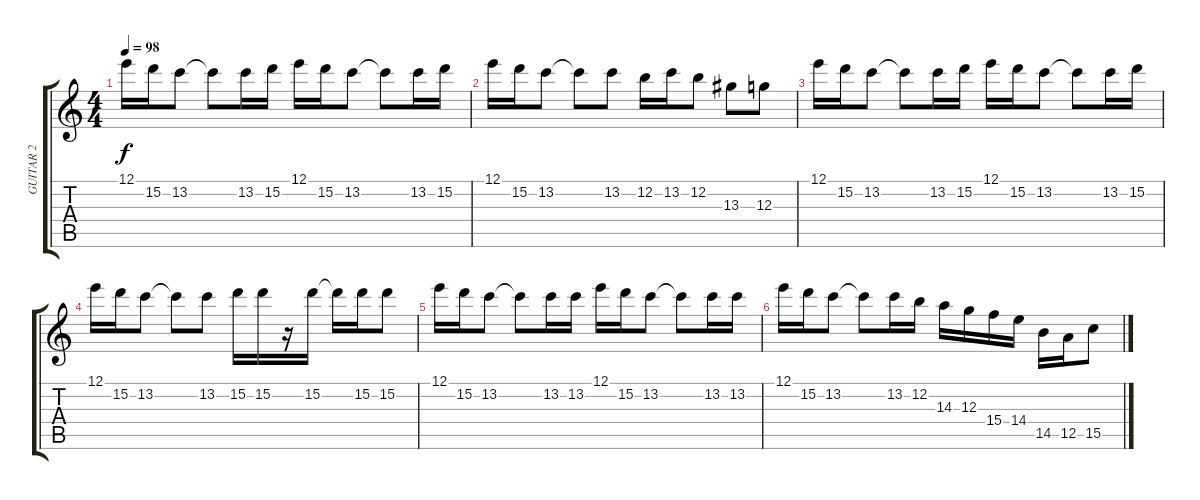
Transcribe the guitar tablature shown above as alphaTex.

\track ("GUITAR 2" "GUITAR 2") {instrument overdrivenguitar}
\staff {score tabs}
\tuning (E4 B3 G3 D3 A2 E2) {hide}
\ts (4 4)
\tempo 98
\clef g2
\ks c
12.1.16{dy f} 15.2.16 13.2.8 13.2{t}.8 13.2.16 15.2.16 12.1.16 15.2.16 13.2.8 13.2{t}.8 13.2.16 15.2.16 |
12.1.16 15.2.16 13.2.8 13.2{t}.8 13.2.8 12.2.16 13.2.16 12.2.8 13.3.8 12.3.8 |
12.1.16 15.2.16 13.2.8 13.2{t}.8 13.2.16 15.2.16 12.1.16 15.2.16 13.2.8 13.2{t}.8 13.2.16 15.2.16 |
12.1.16 15.2.16 13.2.8 13.2{t}.8 13.2.8 15.2.16 15.2.16 r.16 15.2.16 15.2{t}.16 15.2.16 15.2.8 |
12.1.16 15.2.16 13.2.8 13.2{t}.8 13.2.16 13.2.16 12.1.16{volume 1} 15.2.16 13.2.8 13.2{t}.8 13.2.16 13.2.16 |
12.1.16 15.2.16 13.2.8 13.2{t}.8 13.2.16 12.2.16 14.3.16 12.3.16 15.4.16 14.4.16 14.5.16 12.5.16 15.5.8
